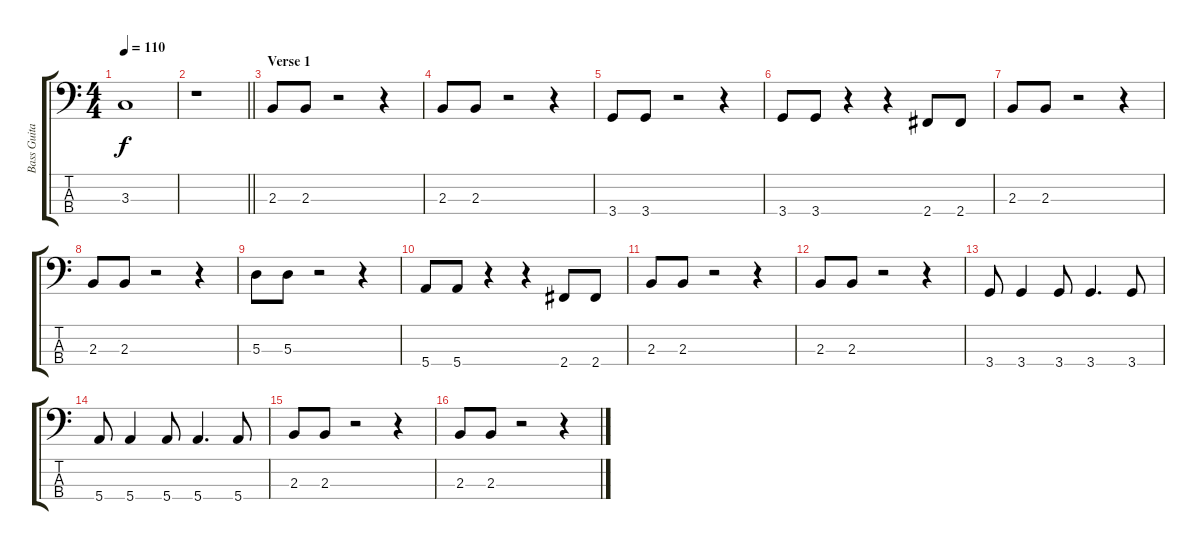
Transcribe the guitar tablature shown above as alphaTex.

\track ("Bass Guitar" "Bass Guita") {instrument electricbasspick}
\staff {score tabs}
\tuning (G2 D2 A1 E1) {hide}
\ts (4 4)
\tempo 110
\clef f4
\ks c
3.3.1{dy f} |
\barLineRight lightlight
r.1 |
\section ("" "Verse 1")
2.3.8 2.3.8 r.2 r.4 |
2.3.8 2.3.8 r.2 r.4 |
3.4.8 3.4.8 r.2 r.4 |
3.4.8 3.4.8 r.4 r.4 2.4.8 2.4.8 |
2.3.8 2.3.8 r.2 r.4 |
2.3.8 2.3.8 r.2 r.4 |
5.3.8 5.3.8 r.2 r.4 |
5.4.8 5.4.8 r.4 r.4 2.4.8 2.4.8 |
2.3.8 2.3.8 r.2 r.4 |
2.3.8 2.3.8 r.2 r.4 |
3.4.8 3.4.4 3.4.8 3.4.4{d} 3.4.8 |
5.4.8 5.4.4 5.4.8 5.4.4{d} 5.4.8 |
2.3.8 2.3.8 r.2 r.4 |
2.3.8 2.3.8 r.2 r.4
